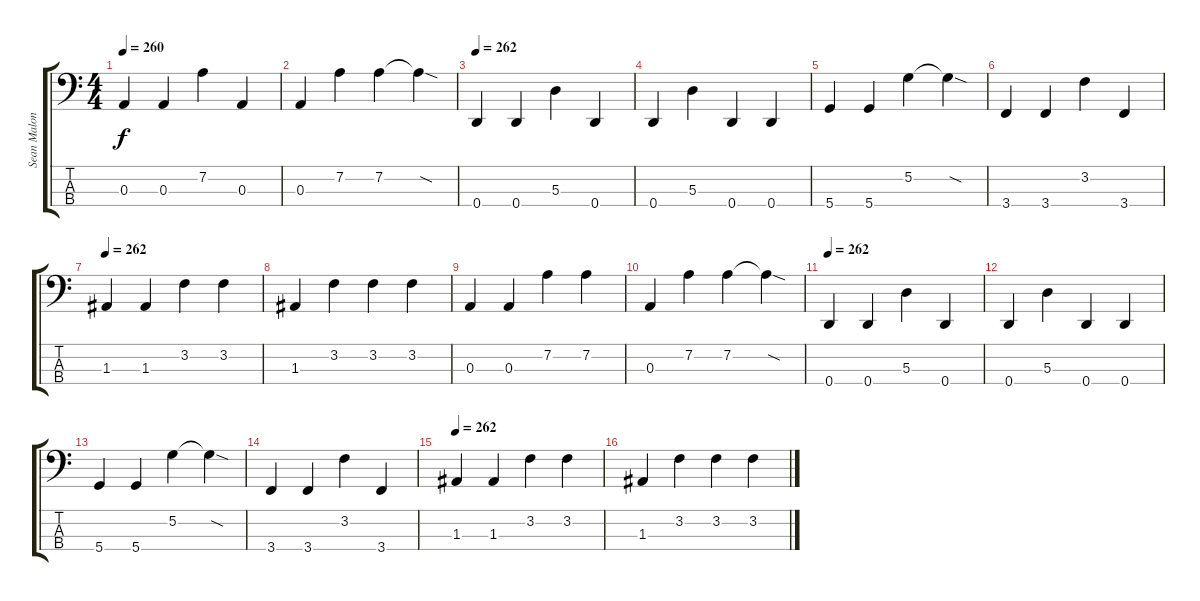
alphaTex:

\track ("Sean Malone" "Sean Malon") {instrument fretlessbass}
\staff {score tabs}
\tuning (G2 D2 A1 D1) {hide}
\ts (4 4)
\tempo 260
\clef f4
\ks c
0.3.4{dy f} 0.3.4 7.2.4 0.3.4 |
0.3.4 7.2.4 7.2.4 7.2{sod t}.4 |
\tempo 262
0.4.4 0.4.4 5.3.4 0.4.4 |
0.4.4 5.3.4 0.4.4 0.4.4 |
5.4.4 5.4.4 5.2.4 5.2{sod t}.4 |
3.4.4 3.4.4 3.2.4 3.4.4 |
\tempo 262
1.3.4 1.3.4 3.2.4 3.2.4 |
1.3.4 3.2.4 3.2.4 3.2.4 |
0.3.4 0.3.4 7.2.4 7.2.4 |
0.3.4 7.2.4 7.2.4 7.2{sod t}.4 |
\tempo 262
0.4.4 0.4.4 5.3.4 0.4.4 |
0.4.4 5.3.4 0.4.4 0.4.4 |
5.4.4 5.4.4 5.2.4 5.2{sod t}.4 |
3.4.4 3.4.4 3.2.4 3.4.4 |
\tempo 262
1.3.4 1.3.4 3.2.4 3.2.4 |
1.3.4 3.2.4 3.2.4 3.2.4
